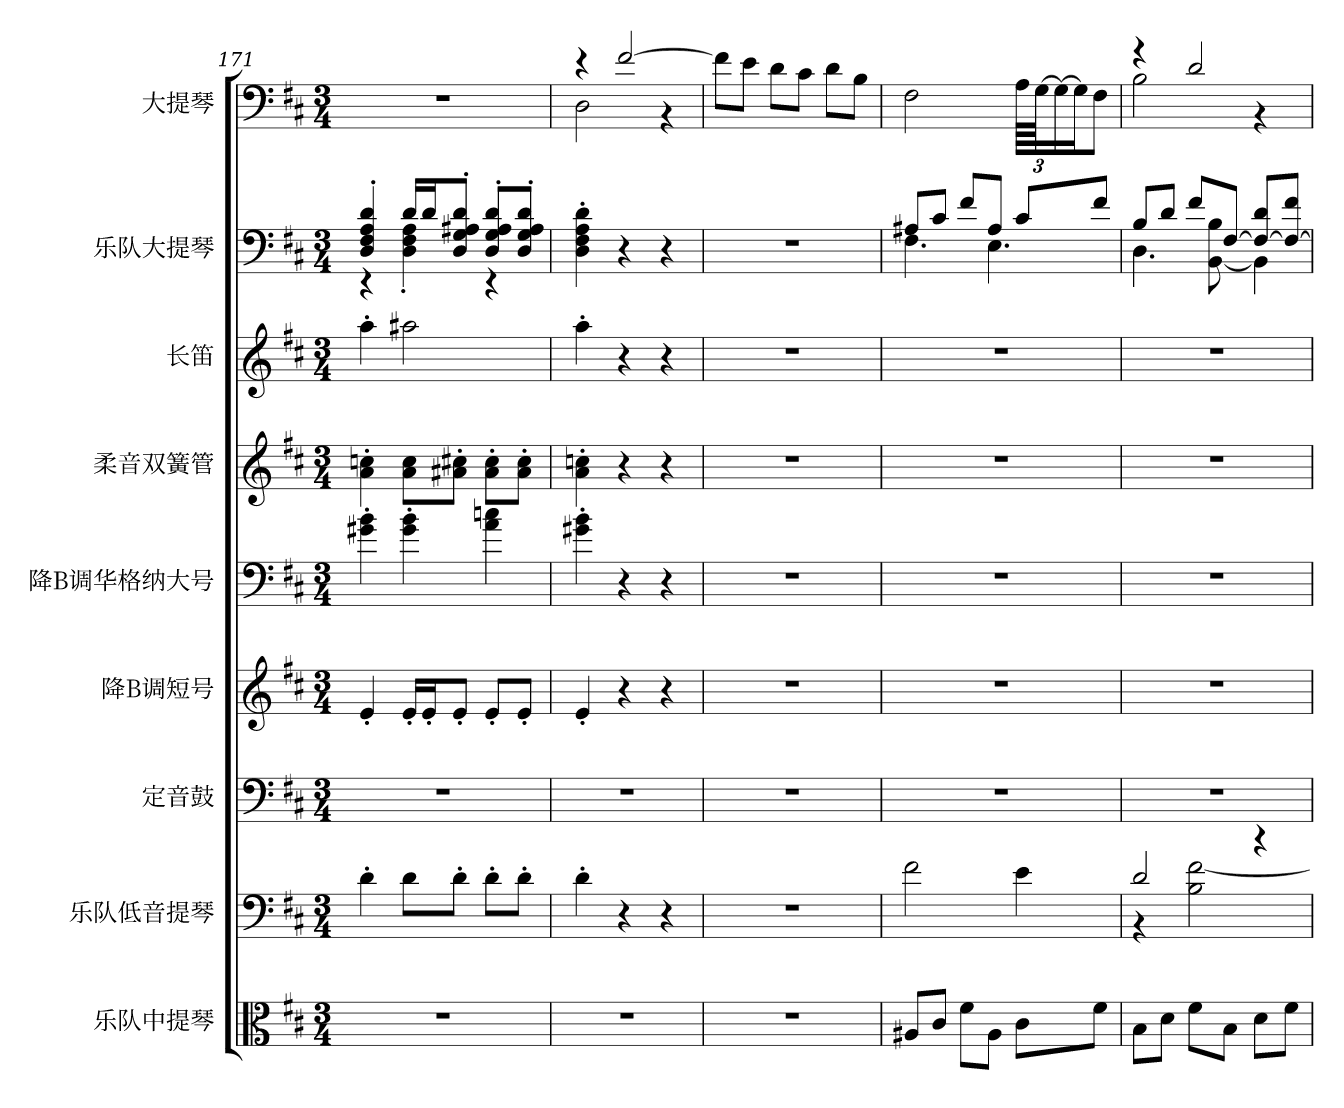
**kern	**kern	**kern	**kern	**kern	**kern	**kern	**kern	**kern
*part9	*part8	*part7	*part6	*part5	*part4	*part3	*part2	*part1
*staff9	*staff8	*staff7	*staff6	*staff5	*staff4	*staff3	*staff2	*staff1
*I"乐队中提琴	*I"乐队低音提琴	*I"定音鼓	*I"降B调短号	*I"降B调华格纳大号	*I"柔音双簧管	*I"长笛	*I"乐队大提琴	*I"大提琴
*clefC3	*clefF4	*clefF4	*clefG2	*clefF4	*clefG2	*clefG2	*clefF4	*clefF4
*	*ITrd7c12	*	*ITrd1c2	*ITrd1c2	*ITrd2c3	*	*	*
*k[f#c#]	*k[f#c#]	*k[f#c#]	*k[]	*k[]	*k[f#c#g#d#a#]	*k[f#c#]	*k[f#c#]	*k[f#c#]
*M3/4	*M3/4	*M3/4	*M3/4	*M3/4	*M3/4	*M3/4	*M3/4	*M3/4
=171	=171	=171	=171	=171	=171	=171	=171	=171
*	*	*	*	*	*	*	*^	*
2.r	4D'\	2.r	4d'/	4f#X\' 4a\'	4f#\' 4an\'	4aa'\	4D/' 4F#/' 4A/' 4d/'	4r	2.r
.	8D\L	.	16d'/LL	4f#\' 4a\'	8f#\ 8a\L	2aa#X\	16d/LL	4D\' 4F#\' 4A\'	.
.	.	.	16d'/J	.	.	.	16d/J	.	.
.	8D'\J	.	8d'/J	.	8f##X\' 8a#X\'J	.	8D/' 8G/' 8A#X/' 8d/'J	.	.
.	8D'\L	.	8d'/L	4g\ 4b-X\	8f##\' 8a#\'L	.	8D/' 8G/' 8A#/' 8d/'L	4r	.
.	8D'\J	.	8d'/J	.	8f##\' 8a#\'J	.	8D/' 8G/' 8A#/' 8d/'J	.	.
*	*	*	*	*	*	*	*v	*v	*
!!LO:PB:g=z
=172	=172	=172	=172	=172	=172	=172	=172	=172
*	*	*	*	*	*	*	*	*^
2.r	4D'\	2.r	4d'/	4f#X\' 4a\'	4f#\' 4an\'	4aa'\	4D\' 4F#\' 4A\' 4d\'	4r	2D\
.	4r	.	4r	4r	4r	4r	4r	[2f#/	.
.	4r	.	4r	4r	4r	4r	4r	.	4r
*	*	*	*	*	*	*	*	*v	*v
=173	=173	=173	=173	=173	=173	=173	=173	=173
2.r	2.r	2.r	2.r	2.r	2.r	2.r	2.r	8f#\L]
.	.	.	.	.	.	.	.	8e\J
.	.	.	.	.	.	.	.	8d\L
.	.	.	.	.	.	.	.	8c#\J
.	.	.	.	.	.	.	.	8d\L
.	.	.	.	.	.	.	.	8B\J
=174	=174	=174	=174	=174	=174	=174	=174	=174
*	*	*	*	*	*	*	*^	*
8A#X/L	2F#\	2.r	2.r	2.r	2.r	2.r	8A#X/L	4.F#\	2F#\
8c#/J	.	.	.	.	.	.	8c#/J	.	.
8f#\L	.	.	.	.	.	.	8f#/L	.	.
8A#\J	.	.	.	.	.	.	8A#/J	4.E\	.
*	*	*	*	*	*	*	*	*	*Xbrackettup
8c#\L	4E\	.	.	.	.	.	8c#/L	.	96A\LLLL
.	.	.	.	.	.	.	.	.	[96G\JJ
.	.	.	.	.	.	.	.	.	24G\_
.	.	.	.	.	.	.	.	.	16G\J]
8f#\J	.	.	.	.	.	.	8f#/J	.	8F#\J
=175	=175	=175	=175	=175	=175	=175	=175	=175	=175
*	*^	*	*	*	*	*	*	*	*^
8B\L	2D/	4r	2.r	2.r	2.r	2.r	2.r	8B/L	4.D\	4r	2B\
8d\J	.	.	.	.	.	.	.	8d/J	.	.	.
8f#\L	.	2BB\ [2F#\	.	.	.	.	.	8f#/L	.	2d/	.
8B\J	.	.	.	.	.	.	.	[8F#/J	[8BB\ 8B\	.	.
8d\L	4r	.	.	.	.	.	.	8F#/_ 8d/L	4BB\]	.	4r
8f#\J	.	.	.	.	.	.	.	8F#/_ 8f#/J	.	.	.
*	*	*	*	*	*	*	*	*v	*v	*	*
*	*v	*v	*	*	*	*	*	*	*v	*v
=	=	=	=	=	=	=	=	=
*-	*-	*-	*-	*-	*-	*-	*-	*-
